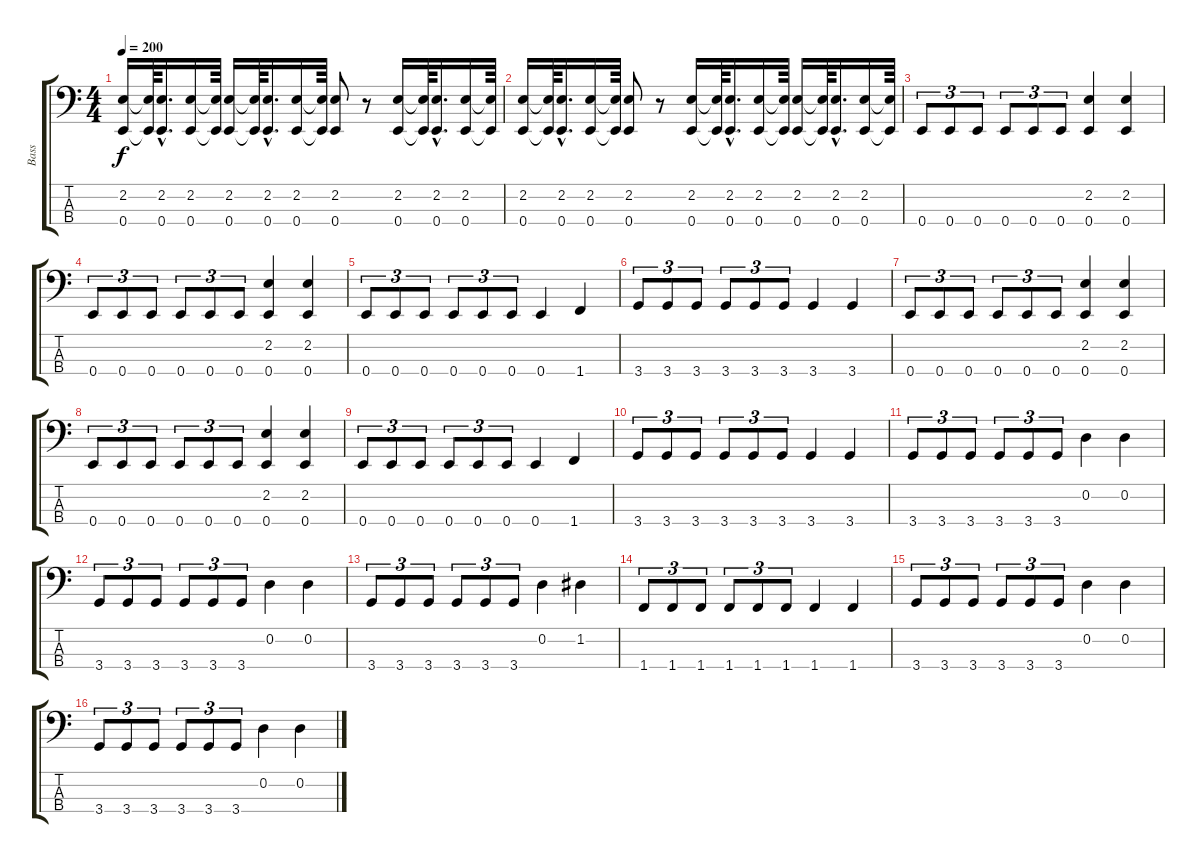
\track ("Bass" "Bass") {instrument electricbasspick}
\staff {score tabs}
\tuning (G2 D2 A1 E1) {hide}
\ts (4 4)
\tempo 200
\clef f4
\ks c
(2.2 0.4).16{dy f} (2.2{t} 0.4{t}).64 (2.2{hac} 0.4{hac}).16{d} (2.2 0.4).16 (2.2{t} 0.4{t}).64 (2.2 0.4).16 (2.2{t} 0.4{t}).64 (2.2{hac} 0.4{hac}).16{d} (2.2 0.4).16 (2.2{t} 0.4{t}).64 (2.2 0.4).8 r.8 (2.2 0.4).16 (2.2{t} 0.4{t}).64 (2.2{hac} 0.4{hac}).16{d} (2.2 0.4).16 (2.2{t} 0.4{t}).64 |
(2.2 0.4).16 (2.2{t} 0.4{t}).64 (2.2{hac} 0.4{hac}).16{d} (2.2 0.4).16 (2.2{t} 0.4{t}).64 (2.2 0.4).8 r.8 (2.2 0.4).16 (2.2{t} 0.4{t}).64 (2.2{hac} 0.4{hac}).16{d} (2.2 0.4).16 (2.2{t} 0.4{t}).64 (2.2 0.4).16 (2.2{t} 0.4{t}).64 (2.2{hac} 0.4{hac}).16{d} (2.2 0.4).16 (2.2{t} 0.4{t}).64 |
0.4.8{tu (3 2)} 0.4.8{tu (3 2)} 0.4.8{tu (3 2)} 0.4.8{tu (3 2)} 0.4.8{tu (3 2)} 0.4.8{tu (3 2)} (2.2 0.4).4 (2.2 0.4).4 |
0.4.8{tu (3 2)} 0.4.8{tu (3 2)} 0.4.8{tu (3 2)} 0.4.8{tu (3 2)} 0.4.8{tu (3 2)} 0.4.8{tu (3 2)} (2.2 0.4).4 (2.2 0.4).4 |
0.4.8{tu (3 2)} 0.4.8{tu (3 2)} 0.4.8{tu (3 2)} 0.4.8{tu (3 2)} 0.4.8{tu (3 2)} 0.4.8{tu (3 2)} 0.4.4 1.4.4 |
3.4.8{tu (3 2)} 3.4.8{tu (3 2)} 3.4.8{tu (3 2)} 3.4.8{tu (3 2)} 3.4.8{tu (3 2)} 3.4.8{tu (3 2)} 3.4.4 3.4.4 |
0.4.8{tu (3 2)} 0.4.8{tu (3 2)} 0.4.8{tu (3 2)} 0.4.8{tu (3 2)} 0.4.8{tu (3 2)} 0.4.8{tu (3 2)} (2.2 0.4).4 (2.2 0.4).4 |
0.4.8{tu (3 2)} 0.4.8{tu (3 2)} 0.4.8{tu (3 2)} 0.4.8{tu (3 2)} 0.4.8{tu (3 2)} 0.4.8{tu (3 2)} (2.2 0.4).4 (2.2 0.4).4 |
0.4.8{tu (3 2)} 0.4.8{tu (3 2)} 0.4.8{tu (3 2)} 0.4.8{tu (3 2)} 0.4.8{tu (3 2)} 0.4.8{tu (3 2)} 0.4.4 1.4.4 |
3.4.8{tu (3 2)} 3.4.8{tu (3 2)} 3.4.8{tu (3 2)} 3.4.8{tu (3 2)} 3.4.8{tu (3 2)} 3.4.8{tu (3 2)} 3.4.4 3.4.4 |
3.4.8{tu (3 2)} 3.4.8{tu (3 2)} 3.4.8{tu (3 2)} 3.4.8{tu (3 2)} 3.4.8{tu (3 2)} 3.4.8{tu (3 2)} 0.2.4 0.2.4 |
3.4.8{tu (3 2)} 3.4.8{tu (3 2)} 3.4.8{tu (3 2)} 3.4.8{tu (3 2)} 3.4.8{tu (3 2)} 3.4.8{tu (3 2)} 0.2.4 0.2.4 |
3.4.8{tu (3 2)} 3.4.8{tu (3 2)} 3.4.8{tu (3 2)} 3.4.8{tu (3 2)} 3.4.8{tu (3 2)} 3.4.8{tu (3 2)} 0.2.4 1.2.4 |
1.4.8{tu (3 2)} 1.4.8{tu (3 2)} 1.4.8{tu (3 2)} 1.4.8{tu (3 2)} 1.4.8{tu (3 2)} 1.4.8{tu (3 2)} 1.4.4 1.4.4 |
3.4.8{tu (3 2)} 3.4.8{tu (3 2)} 3.4.8{tu (3 2)} 3.4.8{tu (3 2)} 3.4.8{tu (3 2)} 3.4.8{tu (3 2)} 0.2.4 0.2.4 |
3.4.8{tu (3 2)} 3.4.8{tu (3 2)} 3.4.8{tu (3 2)} 3.4.8{tu (3 2)} 3.4.8{tu (3 2)} 3.4.8{tu (3 2)} 0.2.4 0.2.4
